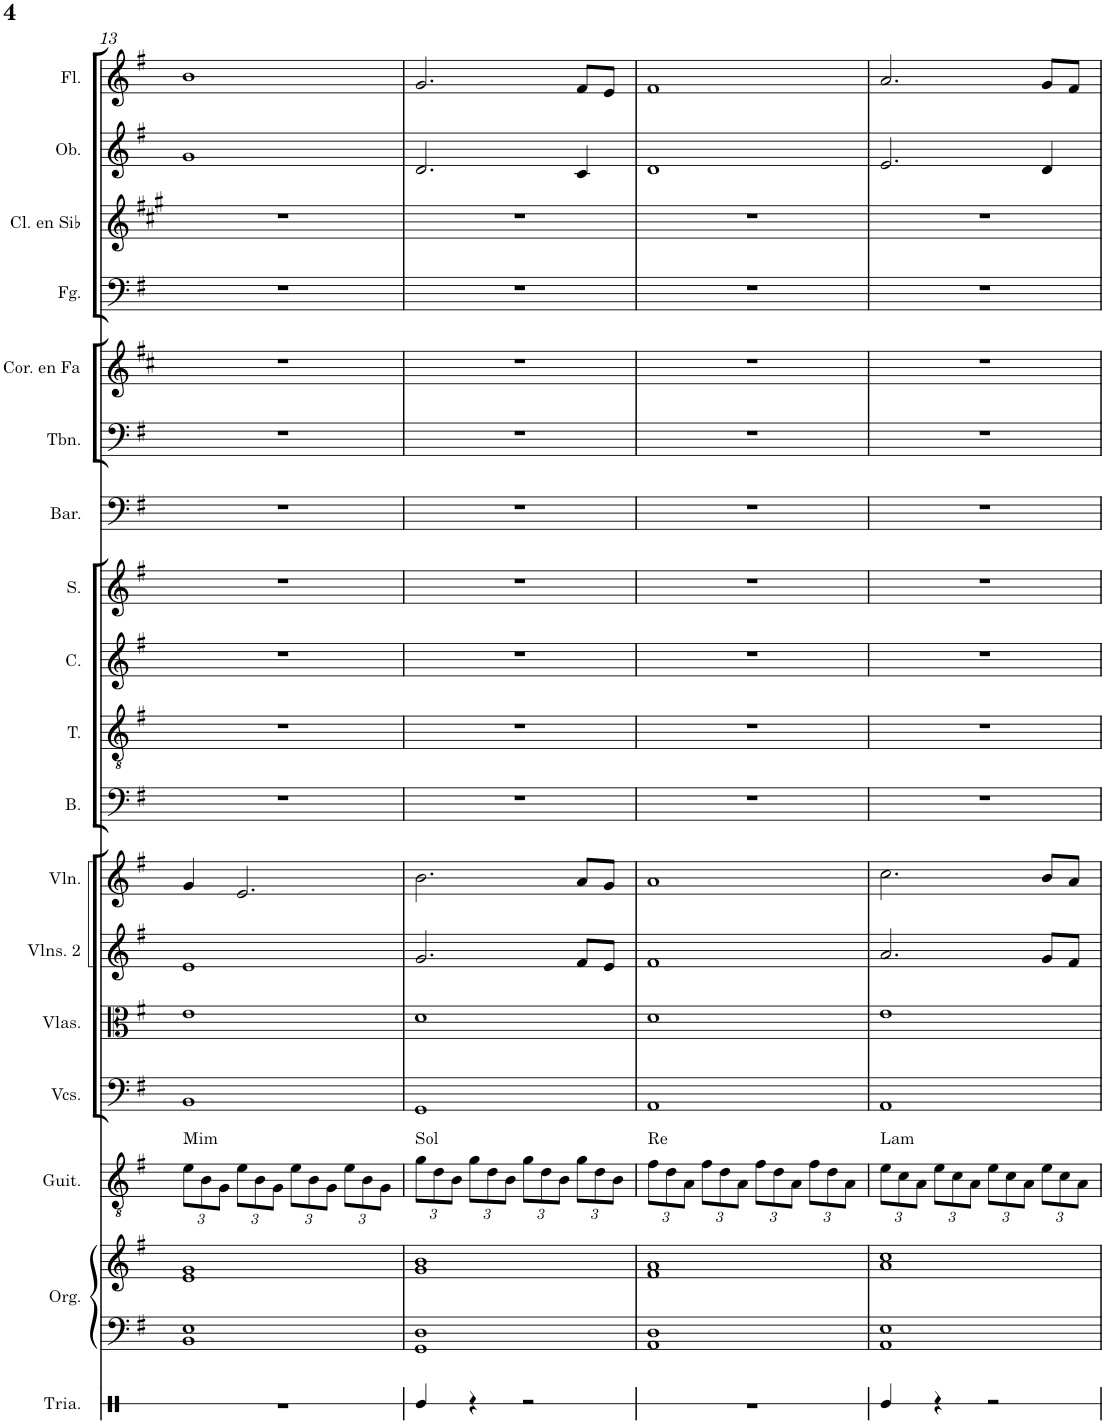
**kern	**kern	**kern	**kern	**harte	**kern	**kern	**kern	**kern	**kern	**kern	**kern	**kern	**kern	**kern	**kern	**kern	**kern	**kern	**kern
*part18	*part17	*part17	*part16	*part16	*part15	*part14	*part13	*part12	*part11	*part10	*part9	*part8	*part7	*part6	*part5	*part4	*part3	*part2	*part1
*staff19	*staff18	*staff17	*staff16	*	*staff15	*staff14	*staff13	*staff12	*staff11	*staff10	*staff9	*staff8	*staff7	*staff6	*staff5	*staff4	*staff3	*staff2	*staff1
*I"Triángulo	*I"Órgano	*	*I"Guitarra	*	*I"Violonchelos	*I"Violas	*I"Violines 2	*I"Violines 1	*I"Bajo	*I"Tenor	*I"Contralto	*I"Soprano	*I"Barítono	*I"Trombón	*I"Trompa en Fa	*I"Fagot	*I"Clarinete en Sib	*I"Oboe	*I"Flauta
*	*	*	*I'Guit.	*	*I'Vcs.	*I'Vlas.	*I'Vlns. 2	*I'Vlns. 1	*I'B.	*I'T.	*I'C.	*I'S.	*I'Bar.	*I'Tbn.	*	*I'Fg.	*I'Cl. en Sib	*I'Ob.	*I'Fl.
!!LO:PB:g=z
*clefX	*clefF4	*clefG2	*clefGv2	*	*clefF4	*clefC3	*clefG2	*clefG2	*clefF4	*clefGv2	*clefG2	*clefG2	*clefF4	*clefF4	*clefG2	*clefF4	*clefG2	*clefG2	*clefG2
*	*	*	*	*	*	*	*	*	*	*	*	*	*	*	*Trd4c7	*	*Trd1c2	*	*
*k[]	*k[f#]	*k[f#]	*k[f#]	*	*k[f#]	*k[f#]	*k[f#]	*k[f#]	*k[f#]	*k[f#]	*k[f#]	*k[f#]	*k[f#]	*k[f#]	*k[f#c#]	*k[f#]	*k[f#c#g#]	*k[f#]	*k[f#]
*M4/4	*M4/4	*M4/4	*M4/4	*	*M4/4	*M4/4	*M4/4	*M4/4	*M4/4	*M4/4	*M4/4	*M4/4	*M4/4	*M4/4	*M4/4	*M4/4	*M4/4	*M4/4	*M4/4
*	*	*	*Xbrackettup	*	*	*	*	*	*	*	*	*	*	*	*	*	*	*	*
=13	=13	=13	=13	=13	=13	=13	=13	=13	=13	=13	=13	=13	=13	=13	=13	=13	=13	=13	=13
!	!	!	!	!LO:H:kt=Mim	!	!	!	!	!	!	!	!	!	!	!	!	!	!	!
1r	1BB 1E	1e 1g	12e\L	N	1BB	1e	1e	4g/	1r	1r	1r	1r	1r	1r	1r	1r	1r	1g	1b
.	.	.	12B\	.	.	.	.	.	.	.	.	.	.	.	.	.	.	.	.
.	.	.	12G\J	.	.	.	.	.	.	.	.	.	.	.	.	.	.	.	.
.	.	.	12e\L	.	.	.	.	2.e/	.	.	.	.	.	.	.	.	.	.	.
.	.	.	12B\	.	.	.	.	.	.	.	.	.	.	.	.	.	.	.	.
.	.	.	12G\J	.	.	.	.	.	.	.	.	.	.	.	.	.	.	.	.
.	.	.	12e\L	.	.	.	.	.	.	.	.	.	.	.	.	.	.	.	.
.	.	.	12B\	.	.	.	.	.	.	.	.	.	.	.	.	.	.	.	.
.	.	.	12G\J	.	.	.	.	.	.	.	.	.	.	.	.	.	.	.	.
.	.	.	12e\L	.	.	.	.	.	.	.	.	.	.	.	.	.	.	.	.
.	.	.	12B\	.	.	.	.	.	.	.	.	.	.	.	.	.	.	.	.
.	.	.	12G\J	.	.	.	.	.	.	.	.	.	.	.	.	.	.	.	.
=14	=14	=14	=14	=14	=14	=14	=14	=14	=14	=14	=14	=14	=14	=14	=14	=14	=14	=14	=14
!	!	!	!	!LO:H:kt=Sol	!	!	!	!	!	!	!	!	!	!	!	!	!	!	!
4Re/	1GG 1D	1g 1b	12g\L	N	1GG	1d	2.g/	2.b\	1r	1r	1r	1r	1r	1r	1r	1r	1r	2.d/	2.g/
.	.	.	12d\	.	.	.	.	.	.	.	.	.	.	.	.	.	.	.	.
.	.	.	12B\J	.	.	.	.	.	.	.	.	.	.	.	.	.	.	.	.
4r	.	.	12g\L	.	.	.	.	.	.	.	.	.	.	.	.	.	.	.	.
.	.	.	12d\	.	.	.	.	.	.	.	.	.	.	.	.	.	.	.	.
.	.	.	12B\J	.	.	.	.	.	.	.	.	.	.	.	.	.	.	.	.
2r	.	.	12g\L	.	.	.	.	.	.	.	.	.	.	.	.	.	.	.	.
.	.	.	12d\	.	.	.	.	.	.	.	.	.	.	.	.	.	.	.	.
.	.	.	12B\J	.	.	.	.	.	.	.	.	.	.	.	.	.	.	.	.
.	.	.	12g\L	.	.	.	8f#/L	8a/L	.	.	.	.	.	.	.	.	.	4c/	8f#/L
.	.	.	12d\	.	.	.	.	.	.	.	.	.	.	.	.	.	.	.	.
.	.	.	.	.	.	.	8e/J	8g/J	.	.	.	.	.	.	.	.	.	.	8e/J
.	.	.	12B\J	.	.	.	.	.	.	.	.	.	.	.	.	.	.	.	.
=15	=15	=15	=15	=15	=15	=15	=15	=15	=15	=15	=15	=15	=15	=15	=15	=15	=15	=15	=15
!	!	!	!	!LO:H:kt=Re	!	!	!	!	!	!	!	!	!	!	!	!	!	!	!
1r	1AA 1D	1f# 1a	12f#\L	N	1AA	1d	1f#	1a	1r	1r	1r	1r	1r	1r	1r	1r	1r	1d	1f#
.	.	.	12d\	.	.	.	.	.	.	.	.	.	.	.	.	.	.	.	.
.	.	.	12A\J	.	.	.	.	.	.	.	.	.	.	.	.	.	.	.	.
.	.	.	12f#\L	.	.	.	.	.	.	.	.	.	.	.	.	.	.	.	.
.	.	.	12d\	.	.	.	.	.	.	.	.	.	.	.	.	.	.	.	.
.	.	.	12A\J	.	.	.	.	.	.	.	.	.	.	.	.	.	.	.	.
.	.	.	12f#\L	.	.	.	.	.	.	.	.	.	.	.	.	.	.	.	.
.	.	.	12d\	.	.	.	.	.	.	.	.	.	.	.	.	.	.	.	.
.	.	.	12A\J	.	.	.	.	.	.	.	.	.	.	.	.	.	.	.	.
.	.	.	12f#\L	.	.	.	.	.	.	.	.	.	.	.	.	.	.	.	.
.	.	.	12d\	.	.	.	.	.	.	.	.	.	.	.	.	.	.	.	.
.	.	.	12A\J	.	.	.	.	.	.	.	.	.	.	.	.	.	.	.	.
=16	=16	=16	=16	=16	=16	=16	=16	=16	=16	=16	=16	=16	=16	=16	=16	=16	=16	=16	=16
!	!	!	!	!LO:H:kt=Lam	!	!	!	!	!	!	!	!	!	!	!	!	!	!	!
4Re/	1AA 1E	1a 1cc	12e\L	N	1AA	1e	2.a/	2.cc\	1r	1r	1r	1r	1r	1r	1r	1r	1r	2.e/	2.a/
.	.	.	12c\	.	.	.	.	.	.	.	.	.	.	.	.	.	.	.	.
.	.	.	12A\J	.	.	.	.	.	.	.	.	.	.	.	.	.	.	.	.
4r	.	.	12e\L	.	.	.	.	.	.	.	.	.	.	.	.	.	.	.	.
.	.	.	12c\	.	.	.	.	.	.	.	.	.	.	.	.	.	.	.	.
.	.	.	12A\J	.	.	.	.	.	.	.	.	.	.	.	.	.	.	.	.
2r	.	.	12e\L	.	.	.	.	.	.	.	.	.	.	.	.	.	.	.	.
.	.	.	12c\	.	.	.	.	.	.	.	.	.	.	.	.	.	.	.	.
.	.	.	12A\J	.	.	.	.	.	.	.	.	.	.	.	.	.	.	.	.
.	.	.	12e\L	.	.	.	8g/L	8b/L	.	.	.	.	.	.	.	.	.	4d/	8g/L
.	.	.	12c\	.	.	.	.	.	.	.	.	.	.	.	.	.	.	.	.
.	.	.	.	.	.	.	8f#/J	8a/J	.	.	.	.	.	.	.	.	.	.	8f#/J
.	.	.	12A\J	.	.	.	.	.	.	.	.	.	.	.	.	.	.	.	.
=	=	=	=	=	=	=	=	=	=	=	=	=	=	=	=	=	=	=	=
*-	*-	*-	*-	*-	*-	*-	*-	*-	*-	*-	*-	*-	*-	*-	*-	*-	*-	*-	*-
